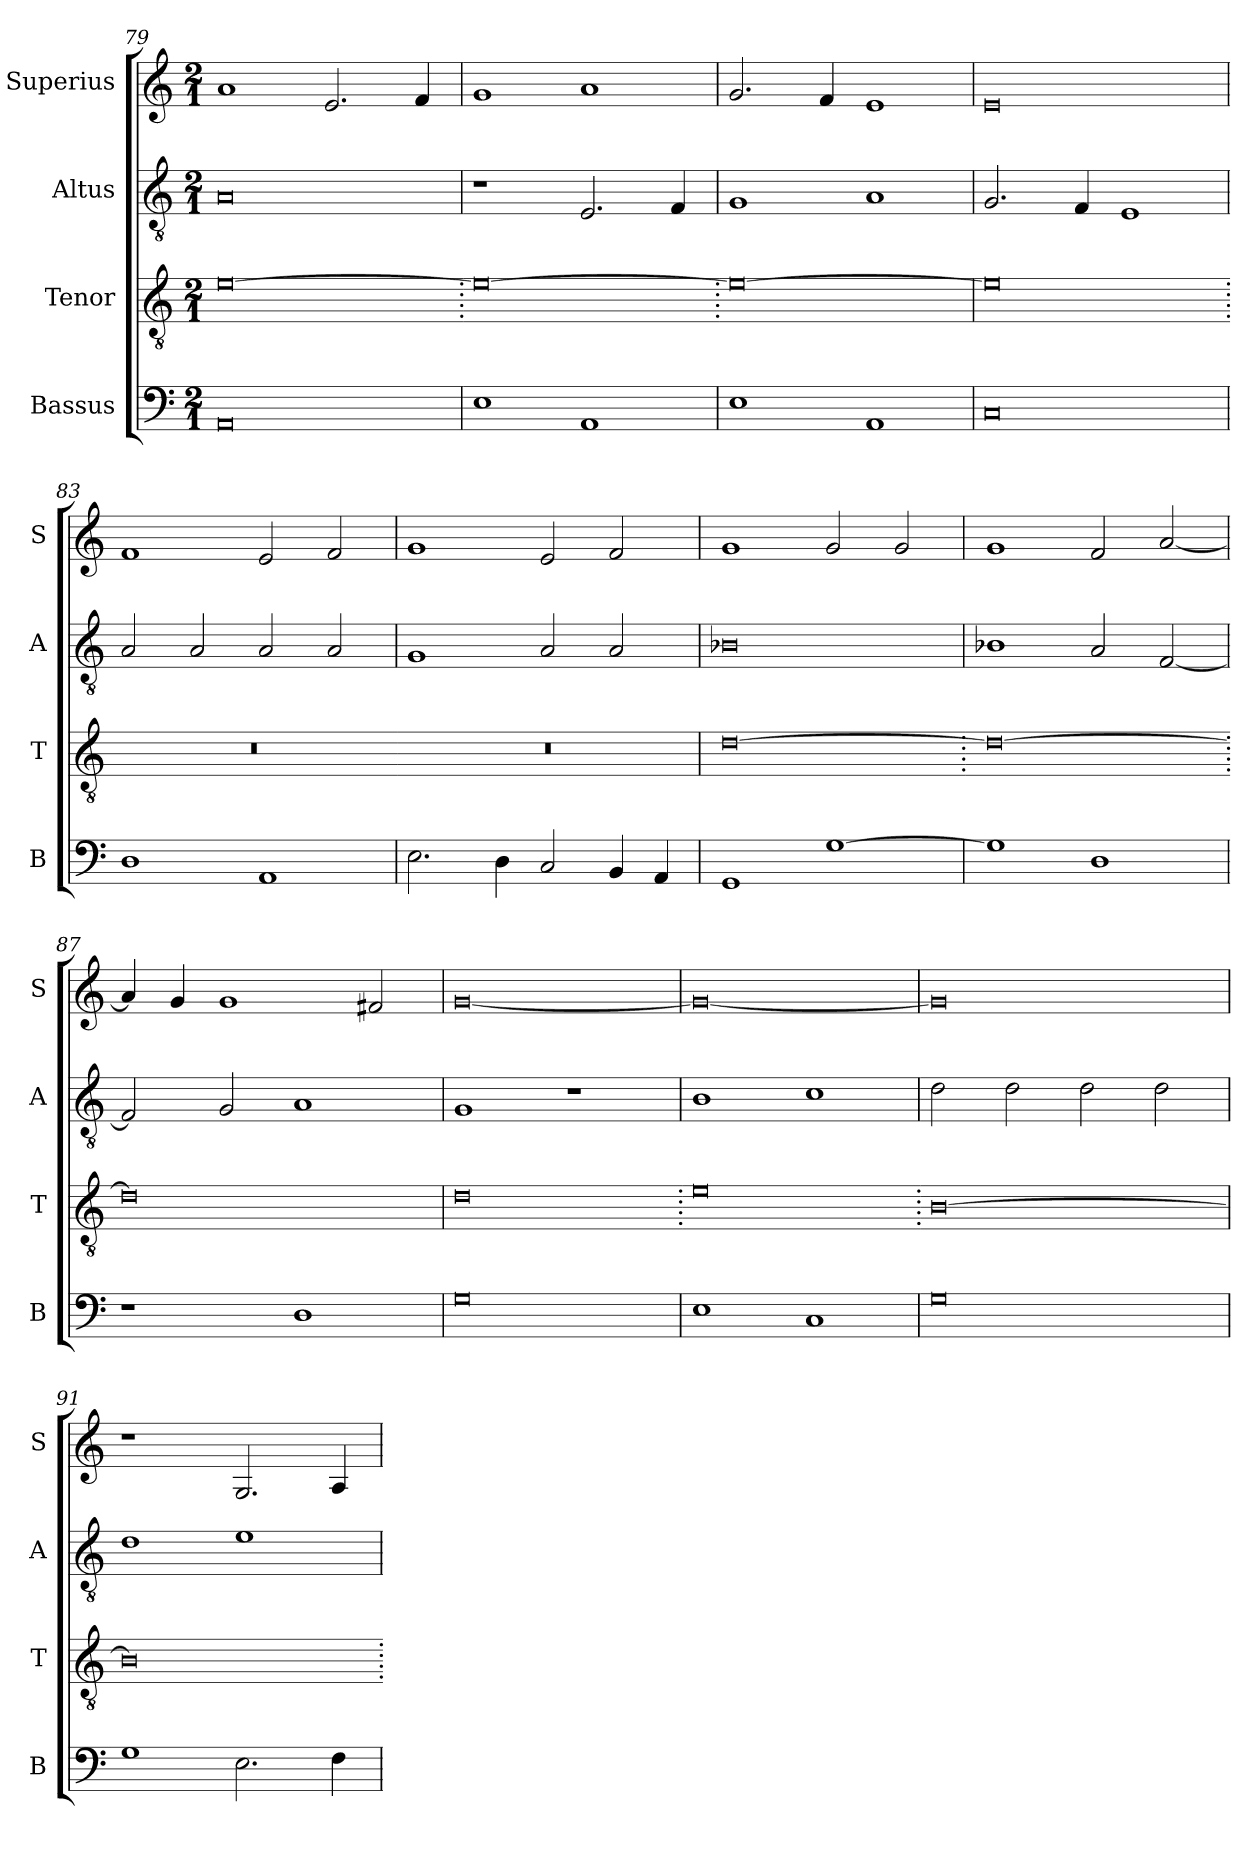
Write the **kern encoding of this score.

**kern	**kern	**kern	**kern
*part4	*part3	*part2	*part1
*staff4	*staff3	*staff2	*staff1
*I"Bassus	*I"Tenor	*I"Altus	*I"Superius
*I'B	*I'T	*I'A	*I'S
*clefF4	*clefGv2	*clefGv2	*clefG2
*k[]	*k[]	*k[]	*k[]
*M2/1	*M2/1	*M2/1	*M2/1
=79	=79	=79	=79
0AA	[0e	0A	1a
.	.	.	2.e/
.	.	.	4f/
=80	=80.	=80	=80
1E	0e_	1r	1g
1AA	.	2.E/	1a
.	.	4F/	.
=81	=81.	=81	=81
1E	0e_	1G	2.g/
.	.	.	4f/
1AA	.	1A	1e
=82	=82	=82	=82
0C	0e]	2.G/	0e
.	.	4F/	.
.	.	1E	.
=83	=83.	=83	=83
1D	0r	2A/	1f
.	.	2A/	.
1AA	.	2A/	2e/
.	.	2A/	2f/
=84	=84.	=84	=84
2.E\	0r	1G	1g
4D\	.	.	.
2C/	.	2A/	2e/
4BB/	.	2A/	2f/
4AA/	.	.	.
=85	=85	=85	=85
1GG	[0d	0B-X	1g
[1G	.	.	2g/
.	.	.	2g/
=86	=86.	=86	=86
1G]	0d_	1B-X	1g
1D	.	2A/	2f/
.	.	[2F/	[2a/
=87	=87.	=87	=87
1r	0d]	2F/]	4a/]
.	.	.	4g/
.	.	2G/	1g
1D	.	1A	.
.	.	.	2f#X/
=88	=88	=88	=88
0G	0d	1G	[0g
.	.	1r	.
=89	=89.	=89	=89
1E	0e	1B	0g_
1C	.	1c	.
=90	=90.	=90	=90
0G	[0B	2d\	0g]
.	.	2d\	.
.	.	2d\	.
.	.	2d\	.
=91	=91	=91	=91
1G	0B]	1d	1r
2.E\	.	1e	2.G/
4F\	.	.	4A/
=	=.	=	=
*-	*-	*-	*-
